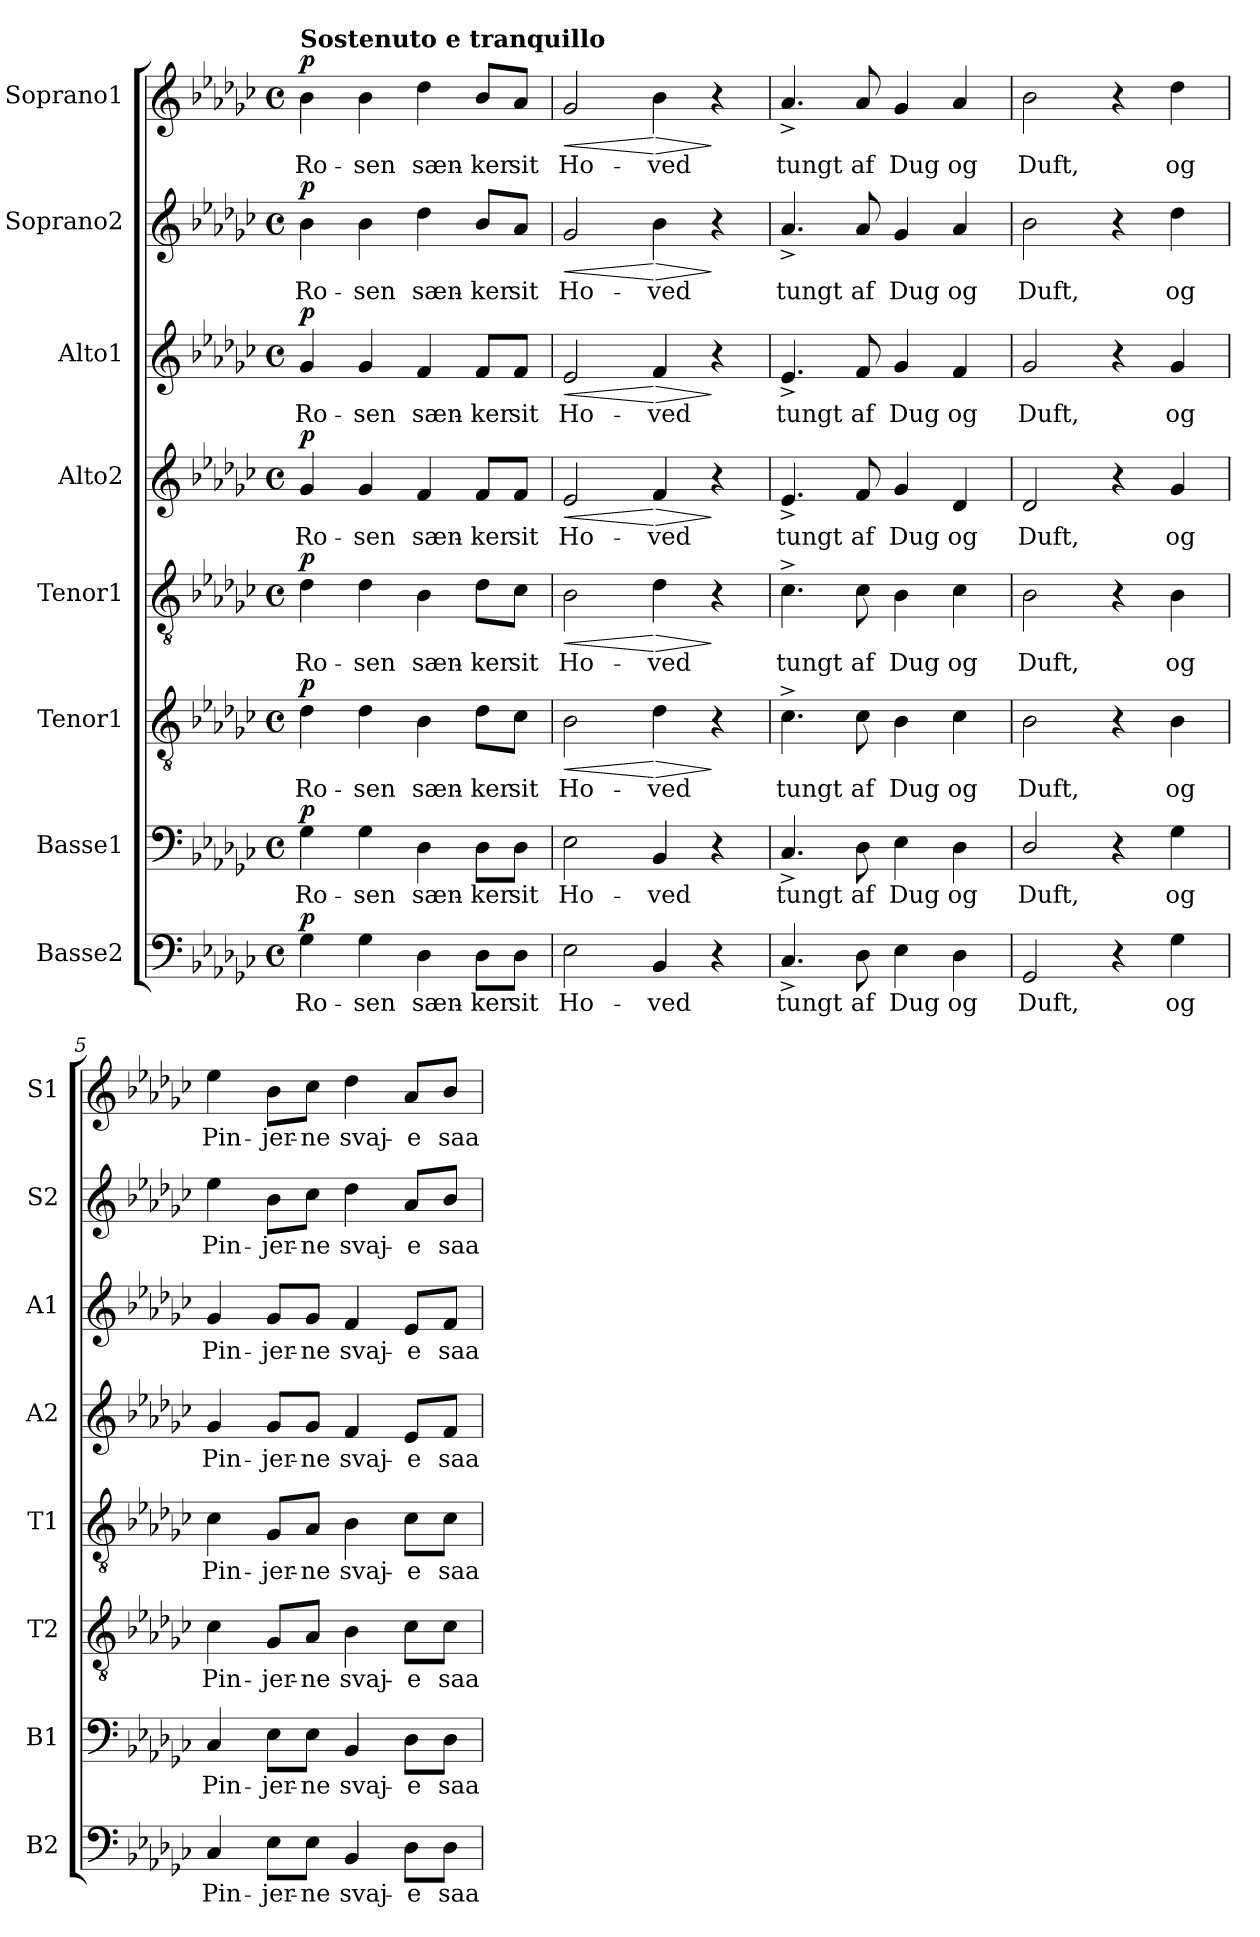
**kern	**text	**dynam	**kern	**text	**dynam	**kern	**text	**dynam	**kern	**text	**dynam	**kern	**text	**dynam	**kern	**text	**dynam	**kern	**text	**dynam	**kern	**text	**dynam
*part8	*part8	*part8	*part7	*part7	*part7	*part6	*part6	*part6	*part5	*part5	*part5	*part4	*part4	*part4	*part3	*part3	*part3	*part2	*part2	*part2	*part1	*part1	*part1
*staff8	*staff8	*staff8	*staff7	*staff7	*staff7	*staff6	*staff6	*staff6	*staff5	*staff5	*staff5	*staff4	*staff4	*staff4	*staff3	*staff3	*staff3	*staff2	*staff2	*staff2	*staff1	*staff1	*staff1
*I"Basse2	*	*	*I"Basse1	*	*	*I"Tenor1	*	*	*I"Tenor1	*	*	*I"Alto2	*	*	*I"Alto1	*	*	*I"Soprano2	*	*	*I"Soprano1	*	*
*I'B2	*	*	*I'B1	*	*	*I'T2	*	*	*I'T1	*	*	*I'A2	*	*	*I'A1	*	*	*I'S2	*	*	*I'S1	*	*
*clefF4	*	*	*clefF4	*	*	*clefGv2	*	*	*clefGv2	*	*	*clefG2	*	*	*clefG2	*	*	*clefG2	*	*	*clefG2	*	*
*k[b-e-a-d-g-c-]	*	*	*k[b-e-a-d-g-c-]	*	*	*k[b-e-a-d-g-c-]	*	*	*k[b-e-a-d-g-c-]	*	*	*k[b-e-a-d-g-c-]	*	*	*k[b-e-a-d-g-c-]	*	*	*k[b-e-a-d-g-c-]	*	*	*k[b-e-a-d-g-c-]	*	*
*M4/4	*	*	*M4/4	*	*	*M4/4	*	*	*M4/4	*	*	*M4/4	*	*	*M4/4	*	*	*M4/4	*	*	*M4/4	*	*
*met(c)	*	*	*met(c)	*	*	*met(c)	*	*	*met(c)	*	*	*met(c)	*	*	*met(c)	*	*	*met(c)	*	*	*met(c)	*	*
*MM57	*	*	*MM57	*	*	*MM57	*	*	*MM57	*	*	*MM57	*	*	*MM57	*	*	*MM57	*	*	*MM57	*	*
=1	=1	=1	=1	=1	=1	=1	=1	=1	=1	=1	=1	=1	=1	=1	=1	=1	=1	=1	=1	=1	=1	=1	=1
!	!	!	!	!	!	!	!	!	!	!	!	!	!	!	!	!	!	!	!	!	!LO:TX:a:B:t=Sostenuto e tranquillo	!	!
!	!LO:LY:b	!LO:DY:a	!	!LO:LY:b	!LO:DY:a	!	!LO:LY:b	!LO:DY:a	!	!LO:LY:b	!LO:DY:a	!	!LO:LY:b	!LO:DY:a	!	!LO:LY:b	!LO:DY:a	!	!LO:LY:b	!LO:DY:a	!	!LO:LY:b	!LO:DY:a
4G-\	Ro-	p	4G-\	Ro-	p	4d-\	Ro-	p	4d-\	Ro-	p	4g-/	Ro-	p	4g-/	Ro-	p	4b-\	Ro-	p	4b-\	Ro-	p
!	!LO:LY:b	!	!	!LO:LY:b	!	!	!LO:LY:b	!	!	!LO:LY:b	!	!	!LO:LY:b	!	!	!LO:LY:b	!	!	!LO:LY:b	!	!	!LO:LY:b	!
4G-\	-sen	.	4G-\	-sen	.	4d-\	-sen	.	4d-\	-sen	.	4g-/	-sen	.	4g-/	-sen	.	4b-\	-sen	.	4b-\	-sen	.
!	!LO:LY:b	!	!	!LO:LY:b	!	!	!LO:LY:b	!	!	!LO:LY:b	!	!	!LO:LY:b	!	!	!LO:LY:b	!	!	!LO:LY:b	!	!	!LO:LY:b	!
4D-\	sæn-	.	4D-\	sæn-	.	4B-\	sæn-	.	4B-\	sæn-	.	4f/	sæn-	.	4f/	sæn-	.	4dd-\	sæn-	.	4dd-\	sæn-	.
!	!LO:LY:b	!	!	!LO:LY:b	!	!	!LO:LY:b	!	!	!LO:LY:b	!	!	!LO:LY:b	!	!	!LO:LY:b	!	!	!LO:LY:b	!	!	!LO:LY:b	!
8D-\L	-ker	.	8D-\L	-ker	.	8d-\L	-ker	.	8d-\L	-ker	.	8f/L	-ker	.	8f/L	-ker	.	8b-/L	-ker	.	8b-/L	-ker	.
!	!LO:LY:b	!	!	!LO:LY:b	!	!	!LO:LY:b	!	!	!LO:LY:b	!	!	!LO:LY:b	!	!	!LO:LY:b	!	!	!LO:LY:b	!	!	!LO:LY:b	!
8D-\J	sit	.	8D-\J	sit	.	8c-\J	sit	.	8c-\J	sit	.	8f/J	sit	.	8f/J	sit	.	8a-/J	sit	.	8a-/J	sit	.
=2	=2	=2	=2	=2	=2	=2	=2	=2	=2	=2	=2	=2	=2	=2	=2	=2	=2	=2	=2	=2	=2	=2	=2
!	!LO:LY:b	!	!	!LO:LY:b	!	!	!LO:LY:b	!LO:HP:b	!	!LO:LY:b	!LO:HP:b	!	!LO:LY:b	!LO:HP:b	!	!LO:LY:b	!LO:HP:b	!	!LO:LY:b	!LO:HP:b	!	!LO:LY:b	!LO:HP:b
2E-\	Ho-	.	2E-\	Ho-	.	2B-\	Ho-	<	2B-\	Ho-	<	2e-/	Ho-	<	2e-/	Ho-	<	2g-/	Ho-	<	2g-/	Ho-	<
!	!LO:LY:b	!	!	!LO:LY:b	!	!	!LO:LY:b	!LO:HP:n=1:b	!	!LO:LY:b	!LO:HP:n=1:b	!	!LO:LY:b	!LO:HP:n=1:b	!	!LO:LY:b	!LO:HP:n=1:b	!	!LO:LY:b	!LO:HP:n=1:b	!	!LO:LY:b	!LO:HP:n=1:b
4BB-/	-ved	.	4BB-/	-ved	.	4d-\	-ved	[ >	4d-\	-ved	[ >	4f/	-ved	[ >	4f/	-ved	[ >	4b-\	-ved	[ >	4b-\	-ved	[ >
4r	.	.	4r	.	.	4r	.	]	4r	.	]	4r	.	]	4r	.	]	4r	.	]	4r	.	]
=3	=3	=3	=3	=3	=3	=3	=3	=3	=3	=3	=3	=3	=3	=3	=3	=3	=3	=3	=3	=3	=3	=3	=3
!	!LO:LY:b	!	!	!LO:LY:b	!	!	!LO:LY:b	!	!	!LO:LY:b	!	!	!LO:LY:b	!	!	!LO:LY:b	!	!	!LO:LY:b	!	!	!LO:LY:b	!
4.C-^>/	tungt	.	4.C-^>/	tungt	.	4.c-^\	tungt	.	4.c-^\	tungt	.	4.e-^>/	tungt	.	4.e-^>/	tungt	.	4.a-^>/	tungt	.	4.a-^>/	tungt	.
!	!LO:LY:b	!	!	!LO:LY:b	!	!	!LO:LY:b	!	!	!LO:LY:b	!	!	!LO:LY:b	!	!	!LO:LY:b	!	!	!LO:LY:b	!	!	!LO:LY:b	!
8D-\	af	.	8D-\	af	.	8c-\	af	.	8c-\	af	.	8f/	af	.	8f/	af	.	8a-/	af	.	8a-/	af	.
!	!LO:LY:b	!	!	!LO:LY:b	!	!	!LO:LY:b	!	!	!LO:LY:b	!	!	!LO:LY:b	!	!	!LO:LY:b	!	!	!LO:LY:b	!	!	!LO:LY:b	!
4E-\	Dug	.	4E-\	Dug	.	4B-\	Dug	.	4B-\	Dug	.	4g-/	Dug	.	4g-/	Dug	.	4g-/	Dug	.	4g-/	Dug	.
!	!LO:LY:b	!	!	!LO:LY:b	!	!	!LO:LY:b	!	!	!LO:LY:b	!	!	!LO:LY:b	!	!	!LO:LY:b	!	!	!LO:LY:b	!	!	!LO:LY:b	!
4D-\	og	.	4D-\	og	.	4c-\	og	.	4c-\	og	.	4d-/	og	.	4f/	og	.	4a-/	og	.	4a-/	og	.
=4	=4	=4	=4	=4	=4	=4	=4	=4	=4	=4	=4	=4	=4	=4	=4	=4	=4	=4	=4	=4	=4	=4	=4
!	!LO:LY:b	!	!	!LO:LY:b	!	!	!LO:LY:b	!	!	!LO:LY:b	!	!	!LO:LY:b	!	!	!LO:LY:b	!	!	!LO:LY:b	!	!	!LO:LY:b	!
2GG-/	Duft,	.	2D-/	Duft,	.	2B-\	Duft,	.	2B-\	Duft,	.	2d-/	Duft,	.	2g-/	Duft,	.	2b-\	Duft,	.	2b-\	Duft,	.
4r	.	.	4r	.	.	4r	.	.	4r	.	.	4r	.	.	4r	.	.	4r	.	.	4r	.	.
!	!LO:LY:b	!	!	!LO:LY:b	!	!	!LO:LY:b	!	!	!LO:LY:b	!	!	!LO:LY:b	!	!	!LO:LY:b	!	!	!LO:LY:b	!	!	!LO:LY:b	!
4G-\	og	.	4G-\	og	.	4B-\	og	.	4B-\	og	.	4g-/	og	.	4g-/	og	.	4dd-\	og	.	4dd-\	og	.
=5	=5	=5	=5	=5	=5	=5	=5	=5	=5	=5	=5	=5	=5	=5	=5	=5	=5	=5	=5	=5	=5	=5	=5
!	!LO:LY:b	!	!	!LO:LY:b	!	!	!LO:LY:b	!	!	!LO:LY:b	!	!	!LO:LY:b	!	!	!LO:LY:b	!	!	!LO:LY:b	!	!	!LO:LY:b	!
4C-/	Pin-	.	4C-/	Pin-	.	4c-\	Pin-	.	4c-\	Pin-	.	4g-/	Pin-	.	4g-/	Pin-	.	4ee-\	Pin-	.	4ee-\	Pin-	.
!	!LO:LY:b	!	!	!LO:LY:b	!	!	!LO:LY:b	!	!	!LO:LY:b	!	!	!LO:LY:b	!	!	!LO:LY:b	!	!	!LO:LY:b	!	!	!LO:LY:b	!
8E-\L	-jer-	.	8E-\L	-jer-	.	8G-/L	-jer-	.	8G-/L	-jer-	.	8g-/L	-jer-	.	8g-/L	-jer-	.	8b-\L	-jer-	.	8b-\L	-jer-	.
!	!LO:LY:b	!	!	!LO:LY:b	!	!	!LO:LY:b	!	!	!LO:LY:b	!	!	!LO:LY:b	!	!	!LO:LY:b	!	!	!LO:LY:b	!	!	!LO:LY:b	!
8E-\J	-ne	.	8E-\J	-ne	.	8A-/J	-ne	.	8A-/J	-ne	.	8g-/J	-ne	.	8g-/J	-ne	.	8cc-\J	-ne	.	8cc-\J	-ne	.
!	!LO:LY:b	!	!	!LO:LY:b	!	!	!LO:LY:b	!	!	!LO:LY:b	!	!	!LO:LY:b	!	!	!LO:LY:b	!	!	!LO:LY:b	!	!	!LO:LY:b	!
4BB-/	svaj-	.	4BB-/	svaj-	.	4B-\	svaj-	.	4B-\	svaj-	.	4f/	svaj-	.	4f/	svaj-	.	4dd-\	svaj-	.	4dd-\	svaj-	.
!	!LO:LY:b	!	!	!LO:LY:b	!	!	!LO:LY:b	!	!	!LO:LY:b	!	!	!LO:LY:b	!	!	!LO:LY:b	!	!	!LO:LY:b	!	!	!LO:LY:b	!
8D-\L	-e	.	8D-\L	-e	.	8c-\L	-e	.	8c-\L	-e	.	8e-/L	-e	.	8e-/L	-e	.	8a-/L	-e	.	8a-/L	-e	.
!	!LO:LY:b	!	!	!LO:LY:b	!	!	!LO:LY:b	!	!	!LO:LY:b	!	!	!LO:LY:b	!	!	!LO:LY:b	!	!	!LO:LY:b	!	!	!LO:LY:b	!
8D-\J	saa	.	8D-\J	saa	.	8c-\J	saa	.	8c-\J	saa	.	8f/J	saa	.	8f/J	saa	.	8b-/J	saa	.	8b-/J	saa	.
=	=	=	=	=	=	=	=	=	=	=	=	=	=	=	=	=	=	=	=	=	=	=	=
*-	*-	*-	*-	*-	*-	*-	*-	*-	*-	*-	*-	*-	*-	*-	*-	*-	*-	*-	*-	*-	*-	*-	*-
